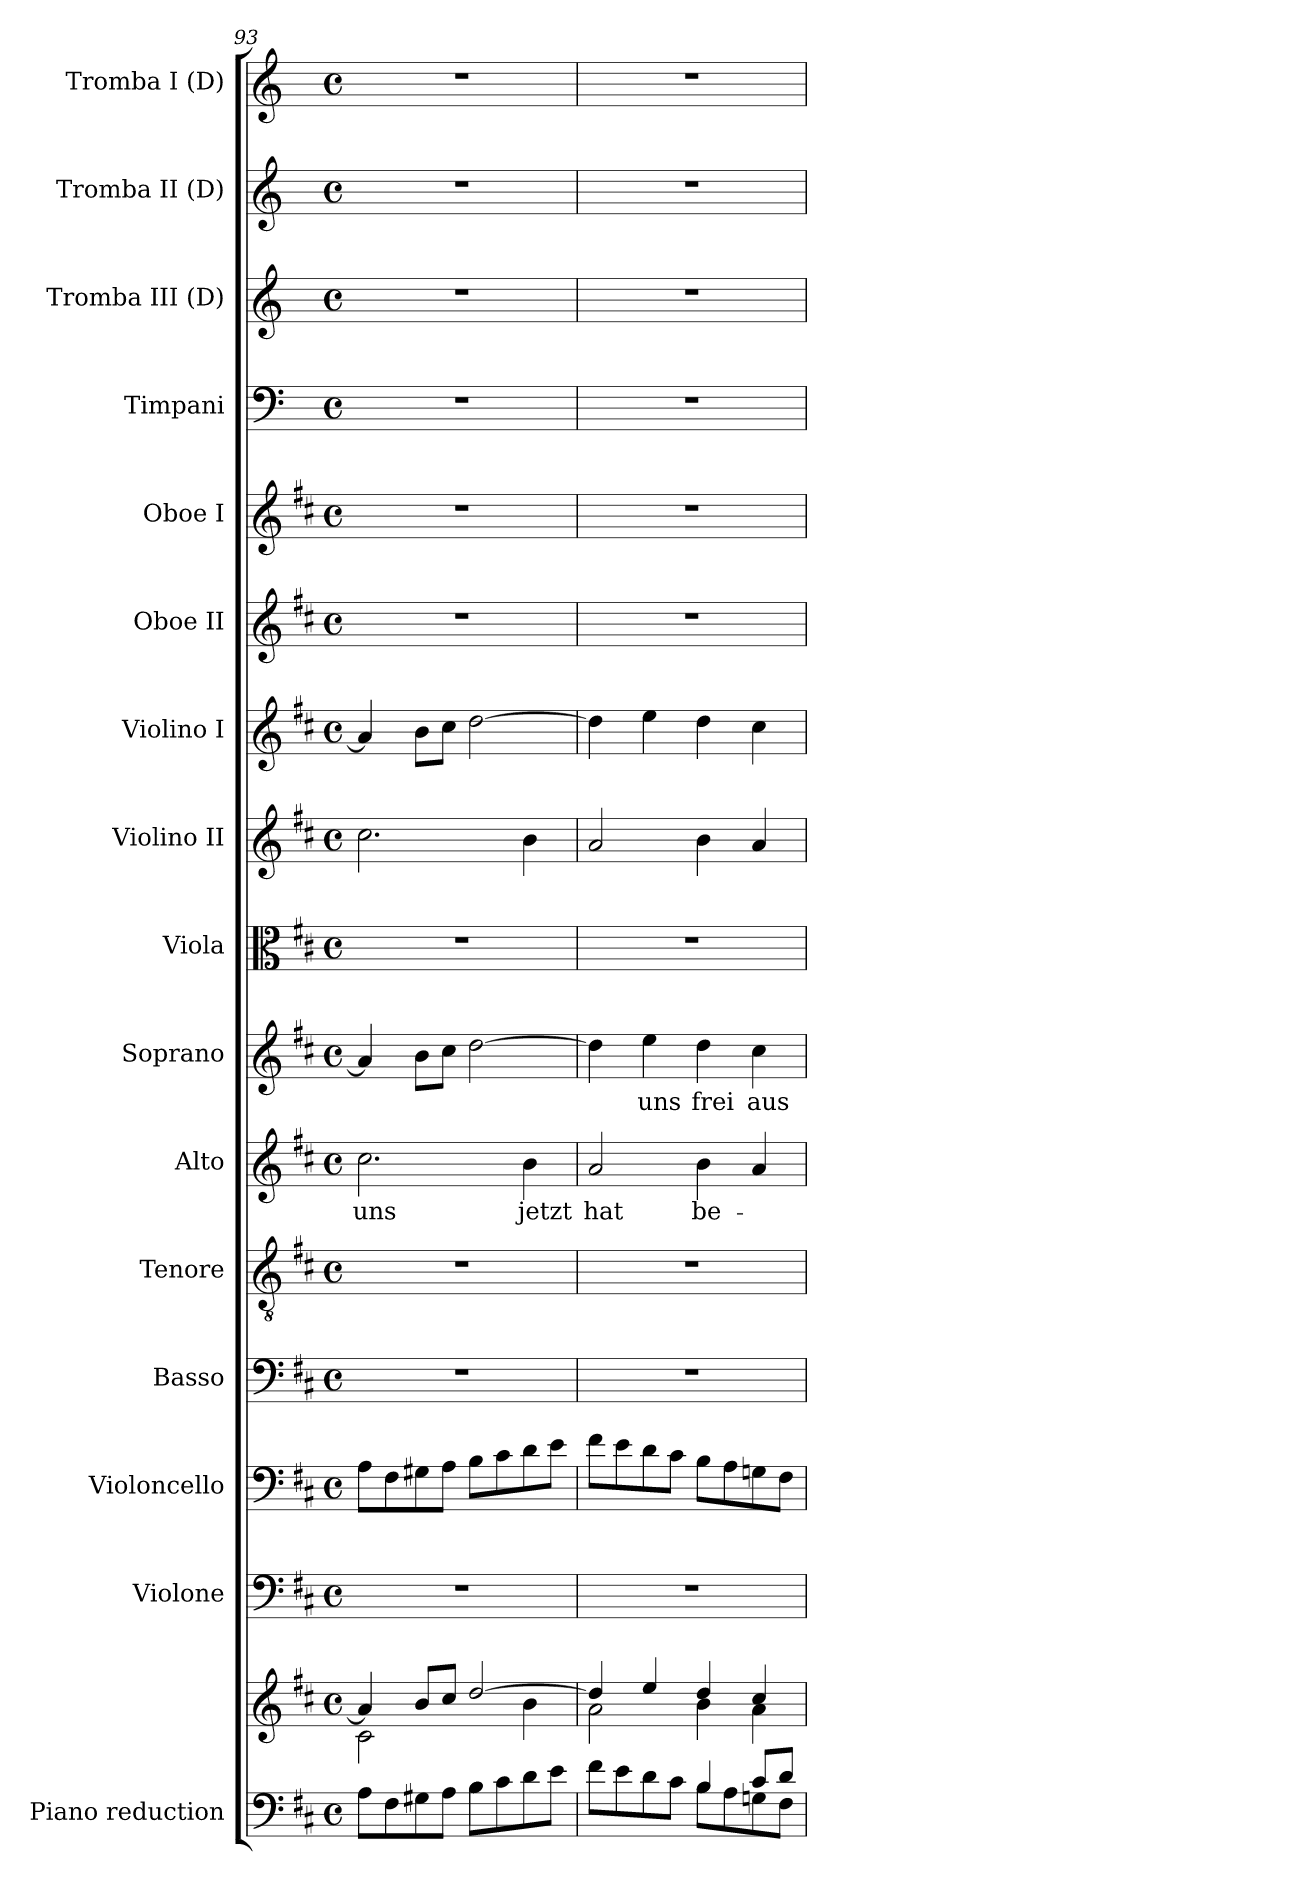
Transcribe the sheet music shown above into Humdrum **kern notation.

**kern	**kern	**kern	**kern	**kern	**kern	**kern	**text	**kern	**text	**kern	**kern	**kern	**kern	**kern	**kern	**kern	**kern	**kern
*part16	*part16	*part15	*part14	*part13	*part12	*part11	*part11	*part10	*part10	*part9	*part8	*part7	*part6	*part5	*part4	*part3	*part2	*part1
*staff17	*staff16	*staff15	*staff14	*staff13	*staff12	*staff11	*staff11	*staff10	*staff10	*staff9	*staff8	*staff7	*staff6	*staff5	*staff4	*staff3	*staff2	*staff1
*I"Piano reduction	*	*I"Violone	*I"Violoncello	*I"Basso	*I"Tenore	*I"Alto	*	*I"Soprano	*	*I"Viola	*I"Violino II	*I"Violino I	*I"Oboe II	*I"Oboe I	*I"Timpani	*I"Tromba III (D)	*I"Tromba II (D)	*I"Tromba I (D)
*I'Pno	*	*	*	*	*	*	*	*	*	*	*	*	*I'Ob	*I'Ob	*I'Timp	*	*	*
*clefF4	*clefG2	*clefF4	*clefF4	*clefF4	*clefGv2	*clefG2	*	*clefG2	*	*clefC3	*clefG2	*clefG2	*clefG2	*clefG2	*clefF4	*clefG2	*clefG2	*clefG2
*	*	*ITrd7c12	*	*	*	*	*	*	*	*	*	*	*	*	*	*ITrd-1c-2	*ITrd-1c-2	*ITrd-1c-2
*k[f#c#]	*k[f#c#]	*k[f#c#]	*k[f#c#]	*k[f#c#]	*k[f#c#]	*k[f#c#]	*	*k[f#c#]	*	*k[f#c#]	*k[f#c#]	*k[f#c#]	*k[f#c#]	*k[f#c#]	*k[]	*k[f#c#]	*k[f#c#]	*k[f#c#]
*M4/4	*M4/4	*M4/4	*M4/4	*M4/4	*M4/4	*M4/4	*	*M4/4	*	*M4/4	*M4/4	*M4/4	*M4/4	*M4/4	*M4/4	*M4/4	*M4/4	*M4/4
*met(c)	*met(c)	*met(c)	*met(c)	*met(c)	*met(c)	*met(c)	*	*met(c)	*	*met(c)	*met(c)	*met(c)	*met(c)	*met(c)	*met(c)	*met(c)	*met(c)	*met(c)
=93	=93	=93	=93	=93	=93	=93	=93	=93	=93	=93	=93	=93	=93	=93	=93	=93	=93	=93
*^	*^	*	*	*	*	*	*	*	*	*	*	*	*	*	*	*	*	*
!	!	!	!	!	!	!	!	!	!LO:LY:b	!	!	!	!	!	!	!	!	!	!	!
2ryy	8A\L	4a/]	2c#\	1r	8A\L	1r	1r	2.cc#\	uns	4a/]	.	1r	2.cc#\	4a/]	1r	1r	1r	1r	1r	1r
.	8F#\	.	.	.	8F#\	.	.	.	.	.	.	.	.	.	.	.	.	.	.	.
.	8G#X\	8b/L	.	.	8G#X\	.	.	.	.	8b\L	.	.	.	8b\L	.	.	.	.	.	.
.	8A\J	8cc#/J	.	.	8A\J	.	.	.	.	8cc#\J	.	.	.	8cc#\J	.	.	.	.	.	.
4B\	8B\L	[2dd/	4ryy	.	8B\L	.	.	.	.	[2dd\	.	.	.	[2dd\	.	.	.	.	.	.
.	8c#\	.	.	.	8c#\	.	.	.	.	.	.	.	.	.	.	.	.	.	.	.
!	!	!	!	!	!	!	!	!	!LO:LY:b	!	!	!	!	!	!	!	!	!	!	!
4ryy	8d\	.	4b\	.	8d\	.	.	4b\	jetzt	.	.	.	4b\	.	.	.	.	.	.	.
.	8e\J	.	.	.	8e\J	.	.	.	.	.	.	.	.	.	.	.	.	.	.	.
=94	=94	=94	=94	=94	=94	=94	=94	=94	=94	=94	=94	=94	=94	=94	=94	=94	=94	=94	=94	=94
!	!	!	!	!	!	!	!	!	!LO:LY:b	!	!	!	!	!	!	!	!	!	!	!
2ryy	8f#\L	4dd/]	2a\	1r	8f#\L	1r	1r	2a/	hat	4dd\]	.	1r	2a/	4dd\]	1r	1r	1r	1r	1r	1r
.	8e\	.	.	.	8e\	.	.	.	.	.	.	.	.	.	.	.	.	.	.	.
!	!	!	!	!	!	!	!	!	!	!	!LO:LY:b	!	!	!	!	!	!	!	!	!
.	8d\	4ee/	.	.	8d\	.	.	.	.	4ee\	uns	.	.	4ee\	.	.	.	.	.	.
.	8c#\J	.	.	.	8c#\J	.	.	.	.	.	.	.	.	.	.	.	.	.	.	.
!	!	!	!	!	!	!	!	!	!LO:LY:b	!	!LO:LY:b	!	!	!	!	!	!	!	!	!
4B/	8B\L	4dd/	4b\	.	8B\L	.	.	4b\	be-	4dd\	frei	.	4b\	4dd\	.	.	.	.	.	.
.	8A\	.	.	.	8A\	.	.	.	.	.	.	.	.	.	.	.	.	.	.	.
!	!	!	!	!	!	!	!	!	!	!	!LO:LY:b	!	!	!	!	!	!	!	!	!
8c#/L	8Gn\	4cc#/	4a\	.	8Gn\	.	.	4a/	.	4cc#\	aus	.	4a/	4cc#\	.	.	.	.	.	.
8d/J	8F#\J	.	.	.	8F#\J	.	.	.	.	.	.	.	.	.	.	.	.	.	.	.
*v	*v	*	*	*	*	*	*	*	*	*	*	*	*	*	*	*	*	*	*	*
*	*v	*v	*	*	*	*	*	*	*	*	*	*	*	*	*	*	*	*	*
=	=	=	=	=	=	=	=	=	=	=	=	=	=	=	=	=	=	=
*-	*-	*-	*-	*-	*-	*-	*-	*-	*-	*-	*-	*-	*-	*-	*-	*-	*-	*-
